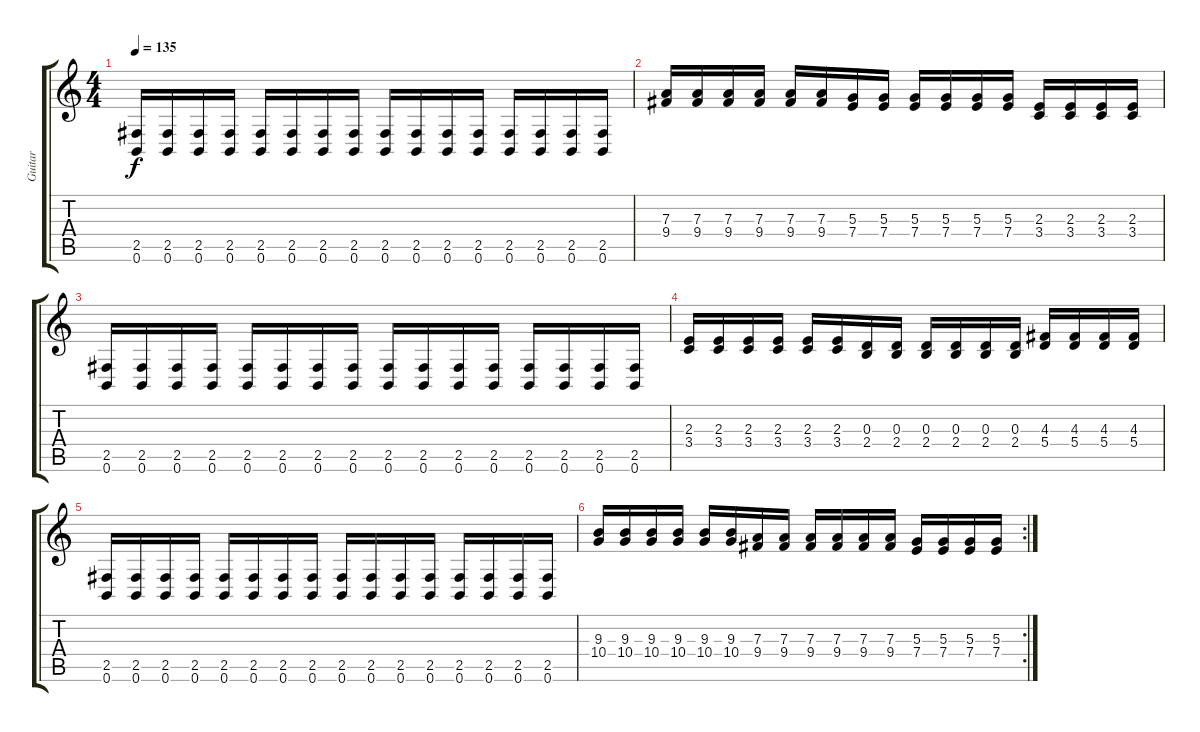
\track ("Guitar" "Guitar") {instrument distortionguitar}
\staff {score tabs}
\tuning (B3 Gb3 D3 A2 E2 B1) {hide}
\ts (4 4)
\tempo 135
\clef g2
\ks c
(2.5 0.6).16{dy f} (2.5 0.6).16 (2.5 0.6).16 (2.5 0.6).16 (2.5 0.6).16 (2.5 0.6).16 (2.5 0.6).16 (2.5 0.6).16 (2.5 0.6).16 (2.5 0.6).16 (2.5 0.6).16 (2.5 0.6).16 (2.5 0.6).16 (2.5 0.6).16 (2.5 0.6).16 (2.5 0.6).16 |
(7.3 9.4).16 (7.3 9.4).16 (7.3 9.4).16 (7.3 9.4).16 (7.3 9.4).16 (7.3 9.4).16 (5.3 7.4).16 (5.3 7.4).16 (5.3 7.4).16 (5.3 7.4).16 (5.3 7.4).16 (5.3 7.4).16 (2.3 3.4).16 (2.3 3.4).16 (2.3 3.4).16 (2.3 3.4).16 |
(2.5 0.6).16 (2.5 0.6).16 (2.5 0.6).16 (2.5 0.6).16 (2.5 0.6).16 (2.5 0.6).16 (2.5 0.6).16 (2.5 0.6).16 (2.5 0.6).16 (2.5 0.6).16 (2.5 0.6).16 (2.5 0.6).16 (2.5 0.6).16 (2.5 0.6).16 (2.5 0.6).16 (2.5 0.6).16 |
(2.3 3.4).16 (2.3 3.4).16 (2.3 3.4).16 (2.3 3.4).16 (2.3 3.4).16 (2.3 3.4).16 (0.3 2.4).16 (0.3 2.4).16 (0.3 2.4).16 (0.3 2.4).16 (0.3 2.4).16 (0.3 2.4).16 (4.3 5.4).16 (4.3 5.4).16 (4.3 5.4).16 (4.3 5.4).16 |
(2.5 0.6).16 (2.5 0.6).16 (2.5 0.6).16 (2.5 0.6).16 (2.5 0.6).16 (2.5 0.6).16 (2.5 0.6).16 (2.5 0.6).16 (2.5 0.6).16 (2.5 0.6).16 (2.5 0.6).16 (2.5 0.6).16 (2.5 0.6).16 (2.5 0.6).16 (2.5 0.6).16 (2.5 0.6).16 |
\rc 2
(9.3 10.4).16 (9.3 10.4).16 (9.3 10.4).16 (9.3 10.4).16 (9.3 10.4).16 (9.3 10.4).16 (7.3 9.4).16 (7.3 9.4).16 (7.3 9.4).16 (7.3 9.4).16 (7.3 9.4).16 (7.3 9.4).16 (5.3 7.4).16 (5.3 7.4).16 (5.3 7.4).16 (5.3 7.4).16
